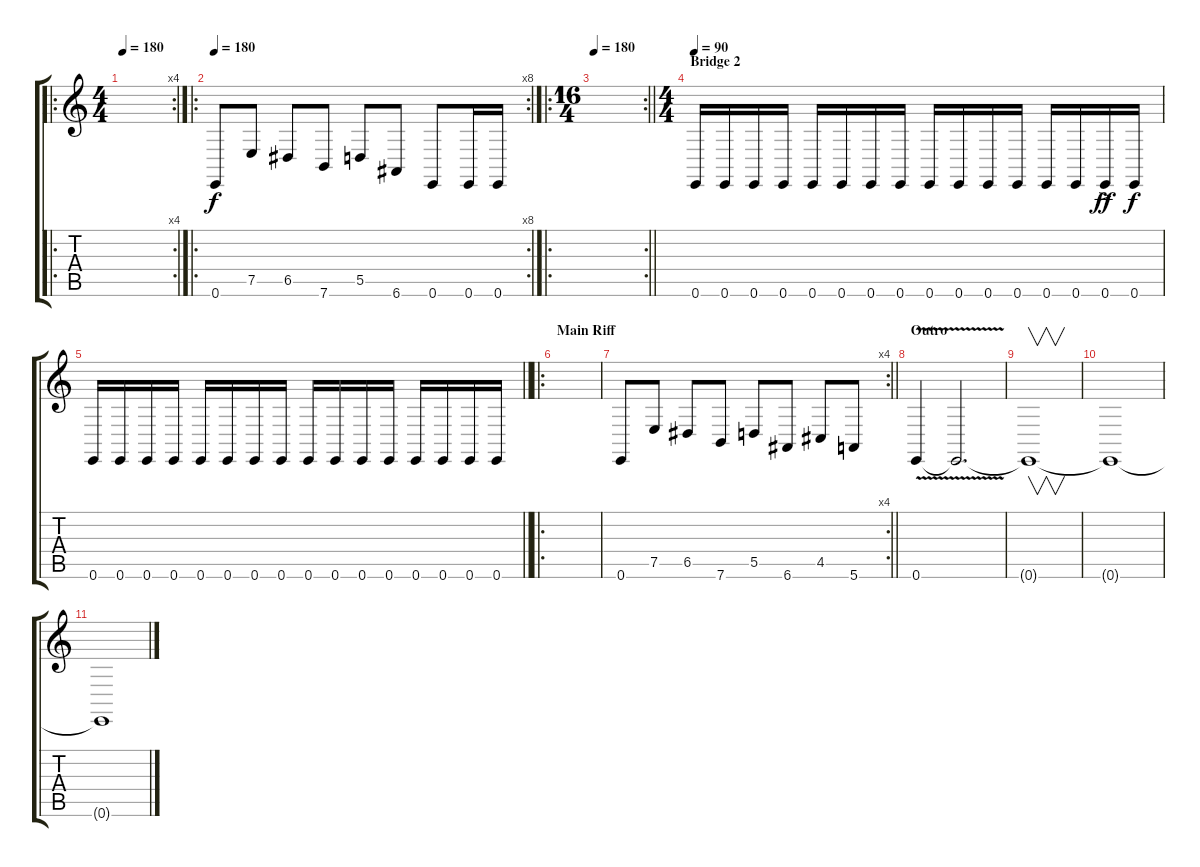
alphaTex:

\track ("                   /Programming" "          ") {instrument lead2sawtooth}
\staff {score tabs}
\tuning (E4 B3 G3 D3 A2 E2) {hide}
\ro
\rc 4
\ts (4 4)
\tempo 180
\clef g2
\ks c
|
\ro
\rc 8
\tempo 180
0.6.8 7.5.8 6.5.8 7.6.8 5.5.8 6.6.8 0.6.8 0.6.16 0.6.16 |
\ro
\rc 2
\ts (16 4)
\tempo 180
\barLineRight lightlight
|
\ts (4 4)
\section ("" "Bridge 2")
\tempo 90
0.6.16 0.6.16 0.6.16 0.6.16 0.6.16 0.6.16 0.6.16 0.6.16 0.6.16 0.6.16 0.6.16 0.6.16 0.6.16 0.6.16 0.6{ac}.16{dy ff} 0.6.16{dy f} |
\barLineRight lightlight
0.6.16 0.6.16 0.6.16 0.6.16 0.6.16 0.6.16 0.6.16 0.6.16 0.6.16 0.6.16 0.6.16 0.6.16 0.6.16 0.6.16 0.6.16 0.6.16 |
\ro
\section ("" "Main Riff")
|
\rc 4
\barLineRight lightlight
0.6.8{volume 10} 7.5.8 6.5.8 7.6.8 5.5.8 6.6.8 4.5.8 5.6.8 |
\section ("" "Outro")
0.6{v}.4{volume 12} 0.6{t}.2{d volume 0} |
0.6{t}.1{v} |
0.6{t}.1 |
0.6{t}.1
